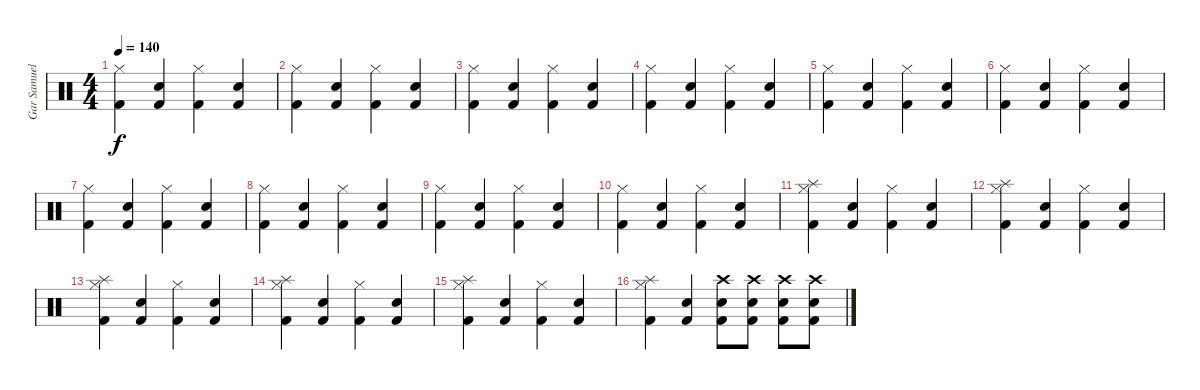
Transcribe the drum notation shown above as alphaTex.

\track ("Gar Samuelson" "Gar Samuel") {instrument percussion}
\staff {score}
\articulation defaults
\ts (4 4)
\tempo 140
\clef neutral
\ks c
("Hi-Hat (closed)" "Kick (hit) 2").4{dy f} ("Snare (hit) 2" "Kick (hit) 2").4 ("Hi-Hat (closed)" "Kick (hit) 2").4 ("Snare (hit) 2" "Kick (hit) 2").4 |
("Hi-Hat (closed)" "Kick (hit) 2").4 ("Snare (hit) 2" "Kick (hit) 2").4 ("Hi-Hat (closed)" "Kick (hit) 2").4 ("Snare (hit) 2" "Kick (hit) 2").4 |
("Hi-Hat (closed)" "Kick (hit) 2").4 ("Snare (hit) 2" "Kick (hit) 2").4 ("Hi-Hat (closed)" "Kick (hit) 2").4 ("Snare (hit) 2" "Kick (hit) 2").4 |
("Hi-Hat (closed)" "Kick (hit) 2").4 ("Snare (hit) 2" "Kick (hit) 2").4 ("Hi-Hat (closed)" "Kick (hit) 2").4 ("Snare (hit) 2" "Kick (hit) 2").4 |
("Hi-Hat (closed)" "Kick (hit) 2").4 ("Snare (hit) 2" "Kick (hit) 2").4 ("Hi-Hat (closed)" "Kick (hit) 2").4 ("Snare (hit) 2" "Kick (hit) 2").4 |
("Hi-Hat (closed)" "Kick (hit) 2").4 ("Snare (hit) 2" "Kick (hit) 2").4 ("Hi-Hat (closed)" "Kick (hit) 2").4 ("Snare (hit) 2" "Kick (hit) 2").4 |
("Hi-Hat (closed)" "Kick (hit) 2").4 ("Snare (hit) 2" "Kick (hit) 2").4 ("Hi-Hat (closed)" "Kick (hit) 2").4 ("Snare (hit) 2" "Kick (hit) 2").4 |
("Hi-Hat (closed)" "Kick (hit) 2").4 ("Snare (hit) 2" "Kick (hit) 2").4 ("Hi-Hat (closed)" "Kick (hit) 2").4 ("Snare (hit) 2" "Kick (hit) 2").4 |
("Hi-Hat (closed)" "Kick (hit) 2").4 ("Snare (hit) 2" "Kick (hit) 2").4 ("Hi-Hat (closed)" "Kick (hit) 2").4 ("Snare (hit) 2" "Kick (hit) 2").4 |
("Hi-Hat (closed)" "Kick (hit) 2").4 ("Snare (hit) 2" "Kick (hit) 2").4 ("Hi-Hat (closed)" "Kick (hit) 2").4 ("Snare (hit) 2" "Kick (hit) 2").4 |
("Splash (hit)" "Kick (hit) 2" "Hi-Hat (closed)").4 ("Kick (hit) 2" "Snare (hit) 2").4 ("Kick (hit) 2" "Hi-Hat (closed)").4 ("Kick (hit) 2" "Snare (hit) 2").4 |
("Splash (hit)" "Kick (hit) 2" "Hi-Hat (closed)").4 ("Kick (hit) 2" "Snare (hit) 2").4 ("Kick (hit) 2" "Hi-Hat (closed)").4 ("Kick (hit) 2" "Snare (hit) 2").4 |
("Splash (hit)" "Kick (hit) 2" "Hi-Hat (closed)").4 ("Kick (hit) 2" "Snare (hit) 2").4 ("Kick (hit) 2" "Hi-Hat (closed)").4 ("Kick (hit) 2" "Snare (hit) 2").4 |
("Splash (hit)" "Kick (hit) 2" "Hi-Hat (closed)").4 ("Kick (hit) 2" "Snare (hit) 2").4 ("Kick (hit) 2" "Hi-Hat (closed)").4 ("Kick (hit) 2" "Snare (hit) 2").4 |
("Splash (hit)" "Kick (hit) 2" "Hi-Hat (closed)").4 ("Kick (hit) 2" "Snare (hit) 2").4 ("Kick (hit) 2" "Hi-Hat (closed)").4 ("Kick (hit) 2" "Snare (hit) 2").4 |
("Splash (hit)" "Kick (hit) 2" "Hi-Hat (closed)").4 ("Kick (hit) 2" "Snare (hit) 2").4 ("Crash high (hit)" "Kick (hit) 2" "Snare (hit) 2").8 ("Crash high (hit)" "Kick (hit) 2" "Snare (hit) 2").8 ("Crash high (hit)" "Kick (hit) 2" "Snare (hit) 2").8 ("Crash high (hit)" "Kick (hit) 2" "Snare (hit) 2").8
